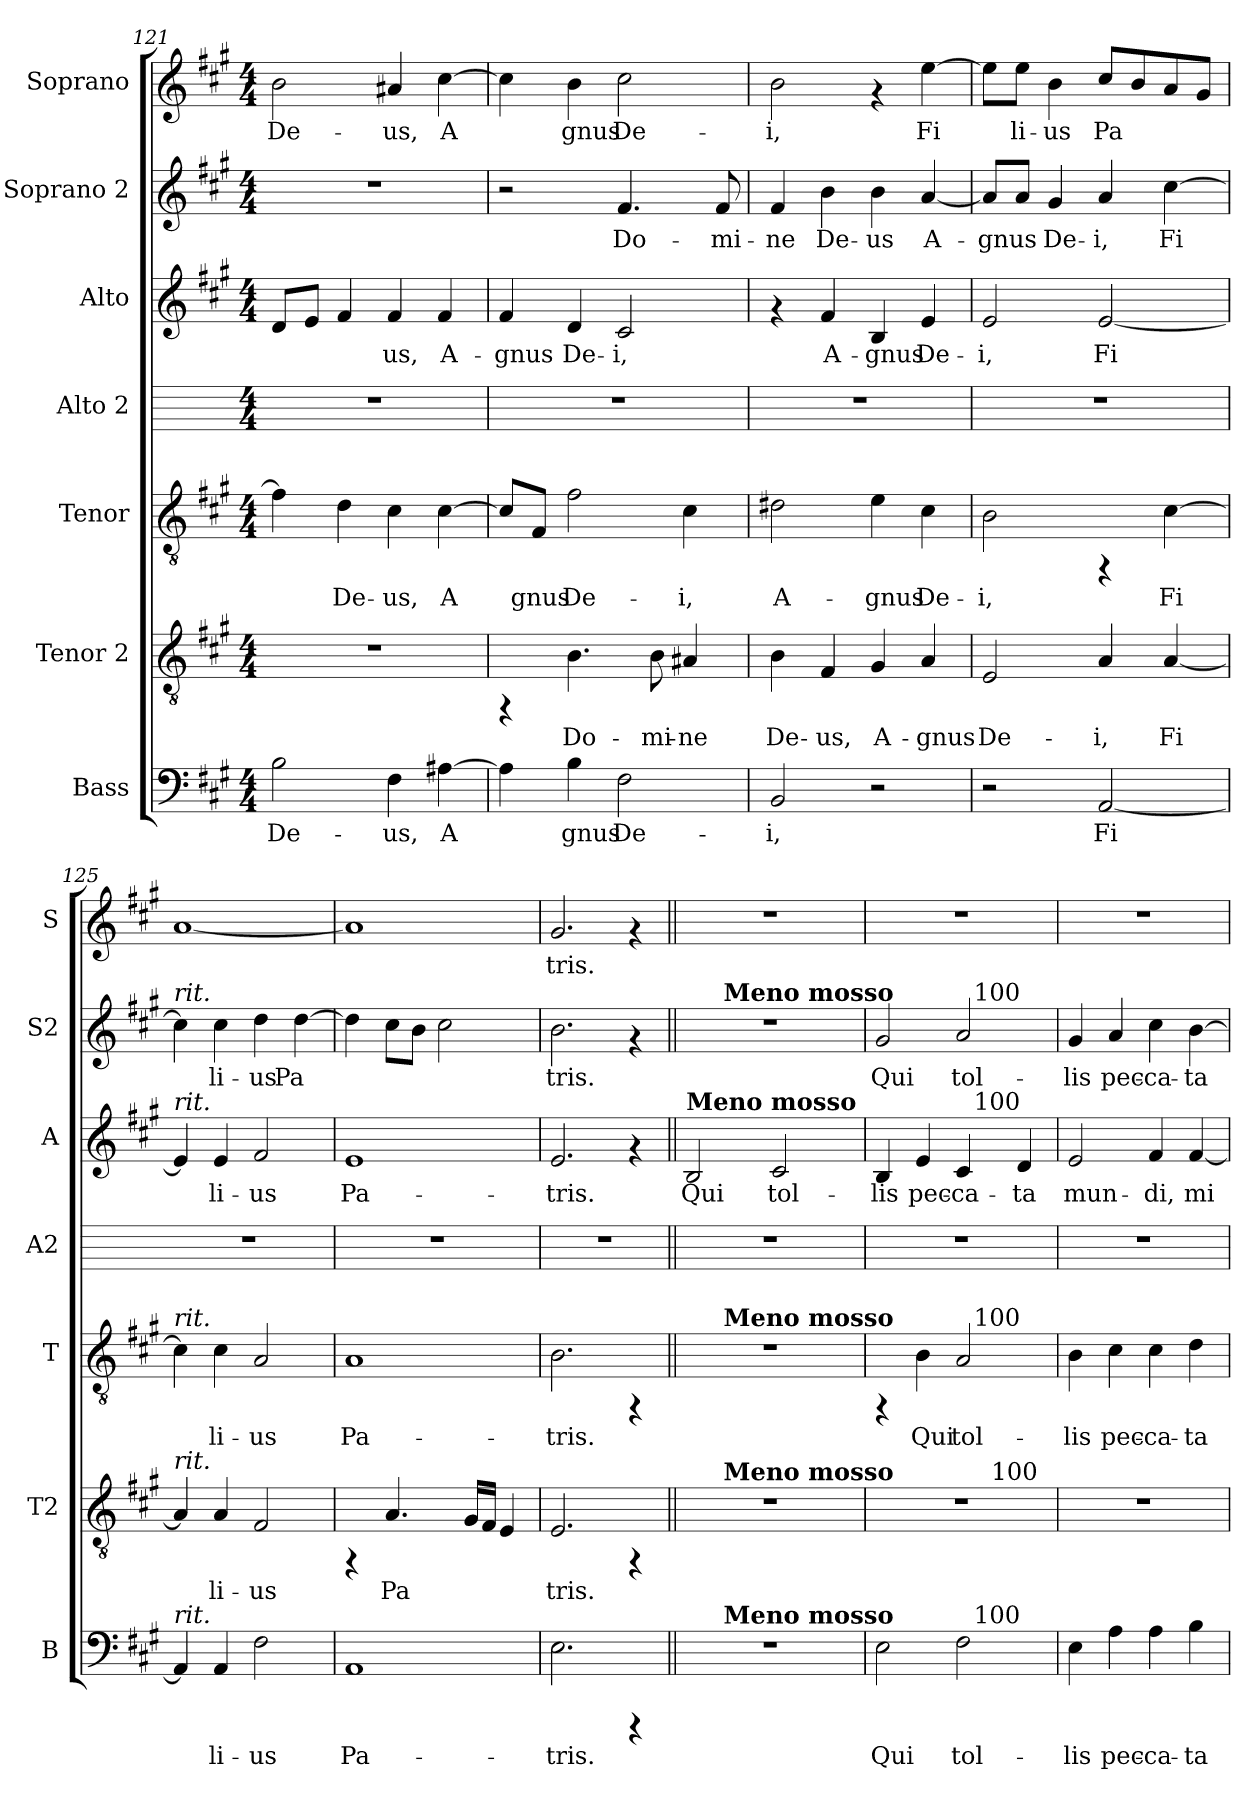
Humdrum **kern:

**kern	**text	**kern	**text	**kern	**text	**kern	**kern	**text	**kern	**text	**kern	**text
*part7	*part7	*part6	*part6	*part5	*part5	*part4	*part3	*part3	*part2	*part2	*part1	*part1
*staff7	*staff7	*staff6	*staff6	*staff5	*staff5	*staff4	*staff3	*staff3	*staff2	*staff2	*staff1	*staff1
*I"Bass	*	*I"Tenor 2	*	*I"Tenor	*	*I"Alto 2	*I"Alto	*	*I"Soprano 2	*	*I"Soprano	*
*I'B	*	*I'T2	*	*I'T	*	*I'A2	*I'A	*	*I'S2	*	*I'S	*
*clefF4	*	*clefGv2	*	*clefGv2	*	*	*clefG2	*	*clefG2	*	*clefG2	*
*k[f#c#g#]	*	*k[f#c#g#]	*	*k[f#c#g#]	*	*k[]	*k[f#c#g#]	*	*k[f#c#g#]	*	*k[f#c#g#]	*
*A:	*	*A:	*	*A:	*	*C:	*A:	*	*A:	*	*A:	*
*M4/4	*	*M4/4	*	*M4/4	*	*M4/4	*M4/4	*	*M4/4	*	*M4/4	*
=121	=121	=121	=121	=121	=121	=121	=121	=121	=121	=121	=121	=121
!	!LO:LY:b:cj	!	!	!	!LO:LY:b:cj	!	!	!LO:LY:b:cj	!	!	!	!LO:LY:b:cj
2B\	De-	1r	.	4f#\]	.	1r	8d/L	--	1r	.	2b\	De-
!	!	!	!	!	!	!	!	!LO:LY:b:cj	!	!	!	!
.	.	.	.	.	.	.	8e/J	--	.	.	.	.
!	!	!	!	!	!LO:LY:b:cj	!	!	!LO:LY:b:cj	!	!	!	!
.	.	.	.	4d\	De-	.	4f#/	--	.	.	.	.
!	!LO:LY:b:cj	!	!	!	!LO:LY:b:cj	!	!	!LO:LY:b:cj	!	!	!	!LO:LY:b:cj
4F#\	-us,	.	.	4c#\	-us,	.	4f#/	-us,	.	.	4a#X/	-us,
!	!LO:LY:b:cj	!	!	!	!LO:LY:b:cj	!	!	!LO:LY:b:cj	!	!	!	!LO:LY:b:cj
[>4A#X\	A-	.	.	[>4c#\	A-	.	4f#/	A-	.	.	[>4cc#\	A-
=122	=122	=122	=122	=122	=122	=122	=122	=122	=122	=122	=122	=122
!	!LO:LY:b:cj	!	!	!	!LO:LY:b:cj	!	!	!LO:LY:b:cj	!	!	!	!LO:LY:b:cj
4A#\]	--	4rFF	.	8c#/L]	--	1r	4f#/	-gnus	2r	.	4cc#\]	--
!	!	!	!	!	!LO:LY:b:cj	!	!	!	!	!	!	!
.	.	.	.	8F#/J	-gnus	.	.	.	.	.	.	.
!	!LO:LY:b:cj	!	!LO:LY:b:cj	!	!LO:LY:b:cj	!	!	!LO:LY:b:cj	!	!	!	!LO:LY:b:cj
4B\	-gnus	4.B\	Do-	2f#\	De-	.	4d/	De-	.	.	4b\	-gnus
!	!LO:LY:b:cj	!	!	!	!	!	!	!LO:LY:b:cj	!	!LO:LY:b:cj	!	!LO:LY:b:cj
2F#\	De-	.	.	.	.	.	2c#/	-i,	4.f#/	Do-	2cc#\	De-
!	!	!	!LO:LY:b:cj	!	!	!	!	!	!	!	!	!
.	.	8B\	-mi-	.	.	.	.	.	.	.	.	.
!	!	!	!LO:LY:b:cj	!	!LO:LY:b:cj	!	!	!	!	!	!	!
.	.	4A#X/	-ne	4c#\	-i,	.	.	.	.	.	.	.
!	!	!	!	!	!	!	!	!	!	!LO:LY:b:cj	!	!
.	.	.	.	.	.	.	.	.	8f#/	-mi-	.	.
=123	=123	=123	=123	=123	=123	=123	=123	=123	=123	=123	=123	=123
!	!LO:LY:b:cj	!	!LO:LY:b:cj	!	!LO:LY:b:cj	!	!	!	!	!LO:LY:b:cj	!	!LO:LY:b:cj
2BB/	-i,	4B\	De-	2d#X\	A-	1r	4rf	.	4f#/	-ne	2b\	-i,
!	!	!	!LO:LY:b:cj	!	!	!	!	!LO:LY:b:cj	!	!LO:LY:b:cj	!	!
.	.	4F#/	-us,	.	.	.	4f#/	A-	4b\	De-	.	.
!	!	!	!LO:LY:b:cj	!	!LO:LY:b:cj	!	!	!LO:LY:b:cj	!	!LO:LY:b:cj	!	!
2r	.	4G#/	A-	4e\	-gnus	.	4B/	-gnus	4b\	-us	4rf	.
!	!	!	!LO:LY:b:cj	!	!LO:LY:b:cj	!	!	!LO:LY:b:cj	!	!LO:LY:b:cj	!	!LO:LY:b:cj
.	.	4A/	-gnus	4c#\	De-	.	4e/	De-	[<4a/	A-	[>4ee\	Fi-
=124	=124	=124	=124	=124	=124	=124	=124	=124	=124	=124	=124	=124
!	!	!	!LO:LY:b:cj	!	!LO:LY:b:cj	!	!	!LO:LY:b:cj	!	!LO:LY:b:cj	!	!LO:LY:b:cj
2r	.	2E/	De-	2B\	-i,	1r	2e/	-i,	8a/L]	-gnus	8ee\L]	--
!	!	!	!	!	!	!	!	!	!	!LO:LY:b:cj	!	!LO:LY:b:cj
.	.	.	.	.	.	.	.	.	8a/J	.	8ee\J	-li-
!	!	!	!	!	!	!	!	!	!	!LO:LY:b:cj	!	!LO:LY:b:cj
.	.	.	.	.	.	.	.	.	4g#/	De-	4b\	-us
!	!LO:LY:b:cj	!	!LO:LY:b:cj	!	!	!	!	!LO:LY:b:cj	!	!LO:LY:b:cj	!	!LO:LY:b:cj
[>2AA/	Fi-	4A/	-i,	4rFF	.	.	[>2e/	Fi-	4a/	-i,	8cc#/L	Pa-
!	!	!	!	!	!	!	!	!	!	!	!	!LO:LY:b:cj
.	.	.	.	.	.	.	.	.	.	.	8b/	--
!	!	!	!LO:LY:b:cj	!	!LO:LY:b:cj	!	!	!	!	!LO:LY:b:cj	!	!LO:LY:b:cj
.	.	[>4A/	Fi-	[>4c#\	Fi-	.	.	.	[>4cc#\	Fi-	8a/	--
!	!	!	!	!	!	!	!	!	!	!	!	!LO:LY:b:cj
.	.	.	.	.	.	.	.	.	.	.	8g#/J	--
!!LO:PB:g=z
=125	=125	=125	=125	=125	=125	=125	=125	=125	=125	=125	=125	=125
!	!	!	!	!	!	!	!	!	!LO:TX:a:i:t=rit.	!	!	!
!	!	!	!	!	!	!	!LO:TX:a:i:t=rit.	!	!	!	!	!
!	!	!	!	!LO:TX:a:i:t=rit.	!	!	!	!	!	!	!	!
!	!	!LO:TX:a:i:t=rit.	!	!	!	!	!	!	!	!	!	!
!LO:TX:a:i:t=rit.	!	!	!	!	!	!	!	!	!	!	!	!
!	!LO:LY:b:cj	!	!LO:LY:b:cj	!	!LO:LY:b:cj	!	!	!LO:LY:b:cj	!	!LO:LY:b:cj	!	!LO:LY:b:cj
4AA/]	--	4A/]	--	4c#\]	--	1r	4e/]	--	4cc#\]	--	[<1a	--
!	!LO:LY:b:cj	!	!LO:LY:b:cj	!	!LO:LY:b:cj	!	!	!LO:LY:b:cj	!	!LO:LY:b:cj	!	!
4AA/	-li-	4A/	-li-	4c#\	-li-	.	4e/	-li-	4cc#\	-li-	.	.
!	!LO:LY:b:cj	!	!LO:LY:b:cj	!	!LO:LY:b:cj	!	!	!LO:LY:b:cj	!	!LO:LY:b:cj	!	!
2F#\	-us	2F#/	-us	2A/	-us	.	2f#/	-us	4dd\	-us	.	.
!	!	!	!	!	!	!	!	!	!	!LO:LY:b:cj	!	!
.	.	.	.	.	.	.	.	.	[>4dd\	Pa-	.	.
=126	=126	=126	=126	=126	=126	=126	=126	=126	=126	=126	=126	=126
!	!LO:LY:b:cj	!	!	!	!LO:LY:b:cj	!	!	!LO:LY:b:cj	!	!LO:LY:b:cj	!	!LO:LY:b:cj
1AA	Pa-	4rFF	.	1A	Pa-	1r	1e	Pa-	4dd\]	--	1a]	--
!	!	!	!LO:LY:b:cj	!	!	!	!	!	!	!LO:LY:b:cj	!	!
.	.	4.A/	Pa-	.	.	.	.	.	8cc#\L	--	.	.
!	!	!	!	!	!	!	!	!	!	!LO:LY:b:cj	!	!
.	.	.	.	.	.	.	.	.	8b\J	--	.	.
!	!	!	!	!	!	!	!	!	!	!LO:LY:b:cj	!	!
.	.	.	.	.	.	.	.	.	2cc#\	--	.	.
!	!	!	!LO:LY:b:cj	!	!	!	!	!	!	!	!	!
.	.	16G#/L	--	.	.	.	.	.	.	.	.	.
!	!	!	!LO:LY:b:cj	!	!	!	!	!	!	!	!	!
.	.	16F#/J	--	.	.	.	.	.	.	.	.	.
!	!	!	!LO:LY:b:cj	!	!	!	!	!	!	!	!	!
.	.	4E/	--	.	.	.	.	.	.	.	.	.
=127	=127	=127	=127	=127	=127	=127	=127	=127	=127	=127	=127	=127
!	!LO:LY:b:cj	!	!LO:LY:b:cj	!	!LO:LY:b:cj	!	!	!LO:LY:b:cj	!	!LO:LY:b:cj	!	!LO:LY:b:cj
2.E\	-tris.	2.E/	-tris.	2.B\	-tris.	1r	2.e/	-tris.	2.b\	-tris.	2.g#/	-tris.
4rCCC	.	4rFF	.	4rFF	.	.	4rf	.	4rf	.	4rf	.
=128||	=128||	=128||	=128||	=128||	=128||	=128||	=128||	=128||	=128||	=128||	=128||	=128||
!	!	!	!	!	!	!	!LO:TX:a:B:t=Meno mosso	!	!	!	!	!
!	!	!	!	!	!	!	!	!LO:LY:b:cj	!	!	!	!
*^	*	*^	*	*^	*	*	*	*	*^	*	*	*
1r	8ryy	.	1r	8ryy	.	1r	8ryy	.	1r	2B/	Qui	1r	8ryy	.	1r	.
.	32ryy	.	.	32ryy	.	.	32ryy	.	.	.	.	.	32ryy	.	.	.
!	!	!	!	!	!	!	!	!	!	!	!	!	!LO:TX:a:B:t=Meno mosso	!	!	!
!	!	!	!	!	!	!	!LO:TX:a:B:t=Meno mosso	!	!	!	!	!	!	!	!	!
!	!	!	!	!LO:TX:a:B:t=Meno mosso	!	!	!	!	!	!	!	!	!	!	!	!
!	!LO:TX:a:B:t=Meno mosso	!	!	!	!	!	!	!	!	!	!	!	!	!	!	!
.	2ryy	.	.	2ryy	.	.	2ryy	.	.	.	.	.	2ryy	.	.	.
!	!	!	!	!	!	!	!	!	!	!	!LO:LY:b:cj	!	!	!	!	!
.	.	.	.	.	.	.	.	.	.	2c#/	tol-	.	.	.	.	.
.	4ryy	.	.	4ryy	.	.	4ryy	.	.	.	.	.	4ryy	.	.	.
.	16.ryy	.	.	16.ryy	.	.	16.ryy	.	.	.	.	.	16.ryy	.	.	.
=129	=129	=129	=129	=129	=129	=129	=129	=129	=129	=129	=129	=129	=129	=129	=129	=129
!	!	!LO:LY:b:cj	!	!	!	!	!	!	!	!	!LO:LY:b:cj	!	!	!LO:LY:b:cj	!	!
*	*	*	*	*	*	*	*	*	*	*^	*	*	*	*	*	*
2E\	2ryy	Qui	1r	2ryy	.	4rFF	2ryy	.	1r	4B/	2ryy	-lis	2g#/	2ryy	Qui	1r	.
!	!	!	!	!	!	!	!	!LO:LY:b:cj	!	!	!	!LO:LY:b:cj	!	!	!	!	!
.	.	.	.	.	.	4B\	.	Qui	.	4e/	.	pec-	.	.	.	.	.
!	!	!LO:LY:b:cj	!	!	!	!	!	!LO:LY:b:cj	!	!	!	!LO:LY:b:cj	!	!	!LO:LY:b:cj	!	!
2F#\	16ryy	tol-	.	8ryy	.	2A/	16ryy	tol-	.	4c#/	16ryy	-ca-	2a/	16ryy	tol-	.	.
!	!	!	!	!	!	!	!	!	!	!	!	!	!	!LO:TX:a:t=100	!	!	!
!	!	!	!	!	!	!	!	!	!	!	!LO:TX:a:t=100	!	!	!	!	!	!
!	!	!	!	!	!	!	!LO:TX:a:t=100	!	!	!	!	!	!	!	!	!	!
!	!LO:TX:a:t=100	!	!	!	!	!	!	!	!	!	!	!	!	!	!	!	!
.	4..ryy	.	.	.	.	.	4..ryy	.	.	.	4..ryy	.	.	4..ryy	.	.	.
!	!	!	!	!LO:TX:a:t=100	!	!	!	!	!	!	!	!	!	!	!	!	!
.	.	.	.	4.ryy	.	.	.	.	.	.	.	.	.	.	.	.	.
!	!	!	!	!	!	!	!	!	!	!	!	!LO:LY:b:cj	!	!	!	!	!
.	.	.	.	.	.	.	.	.	.	4d/	.	-ta	.	.	.	.	.
=130	=130	=130	=130	=130	=130	=130	=130	=130	=130	=130	=130	=130	=130	=130	=130	=130	=130
!	!	!LO:LY:b:cj	!	!	!	!	!	!LO:LY:b:cj	!	!	!	!LO:LY:b:cj	!	!	!LO:LY:b:cj	!	!
*v	*v	*	*	*	*	*v	*v	*	*	*v	*v	*	*v	*v	*	*	*
*	*	*v	*v	*	*	*	*	*	*	*	*	*	*
4E\	-lis	1r	.	4B\	-lis	1r	2e/	mun-	4g#/	-lis	1r	.
!	!LO:LY:b:cj	!	!	!	!LO:LY:b:cj	!	!	!	!	!LO:LY:b:cj	!	!
4A\	pec-	.	.	4c#\	pec-	.	.	.	4a/	pec-	.	.
!	!LO:LY:b:cj	!	!	!	!LO:LY:b:cj	!	!	!LO:LY:b:cj	!	!LO:LY:b:cj	!	!
4A\	-ca-	.	.	4c#\	-ca-	.	4f#/	-di,	4cc#\	-ca-	.	.
!	!LO:LY:b:cj	!	!	!	!LO:LY:b:cj	!	!	!LO:LY:b:cj	!	!LO:LY:b:cj	!	!
4B\	-ta	.	.	4d\	-ta	.	[<4f#/	mi-	[>4b\	-ta	.	.
=	=	=	=	=	=	=	=	=	=	=	=	=
*-	*-	*-	*-	*-	*-	*-	*-	*-	*-	*-	*-	*-
